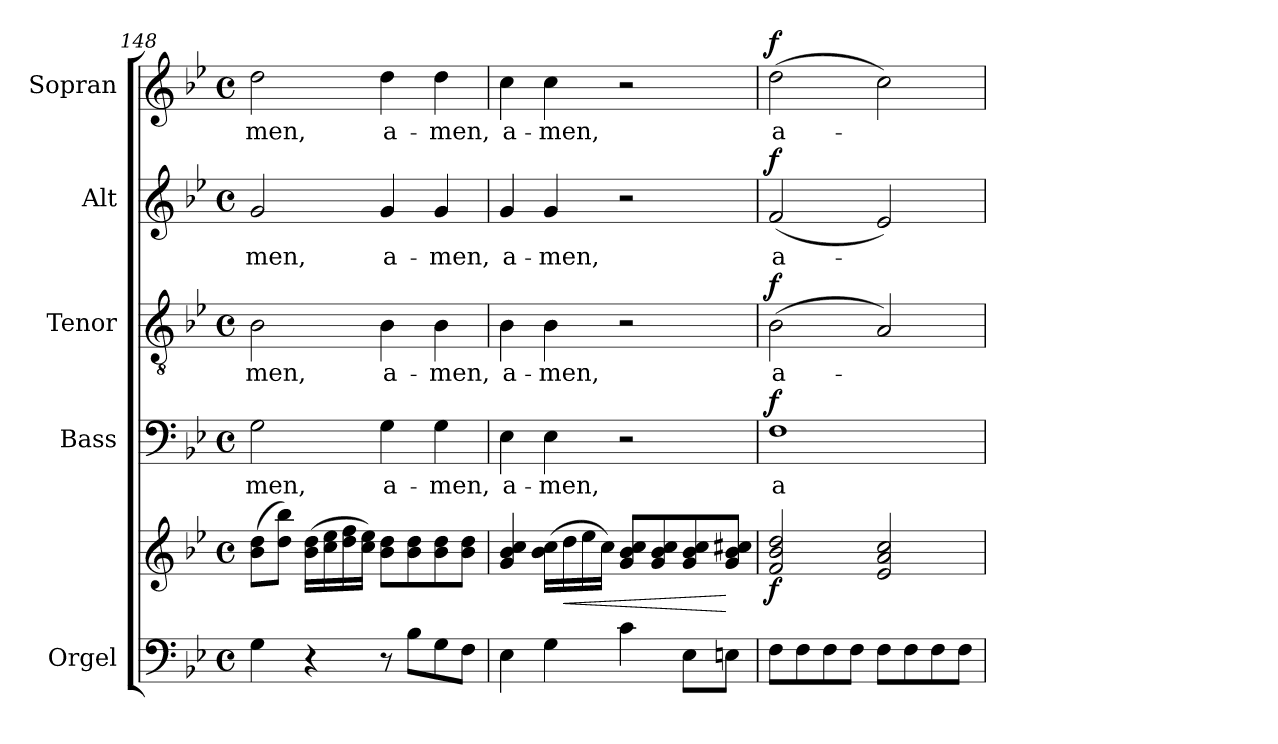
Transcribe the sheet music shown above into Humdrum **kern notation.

**kern	**kern	**dynam	**kern	**text	**dynam	**kern	**text	**dynam	**kern	**text	**dynam	**kern	**text	**dynam
*part5	*part5	*part5	*part4	*part4	*part4	*part3	*part3	*part3	*part2	*part2	*part2	*part1	*part1	*part1
*staff6	*staff5	*staff5/6	*staff4	*staff4	*staff4	*staff3	*staff3	*staff3	*staff2	*staff2	*staff2	*staff1	*staff1	*staff1
*I"Orgel	*	*	*I"Bass	*	*	*I"Tenor	*	*	*I"Alt	*	*	*I"Sopran	*	*
*I'Org.	*	*	*I'B.	*	*	*I'T.	*	*	*I'A.	*	*	*I'S.	*	*
*clefF4	*clefG2	*	*clefF4	*	*	*clefGv2	*	*	*clefG2	*	*	*clefG2	*	*
*k[b-e-]	*k[b-e-]	*	*k[b-e-]	*	*	*k[b-e-]	*	*	*k[b-e-]	*	*	*k[b-e-]	*	*
*B-:	*B-:	*	*B-:	*	*	*B-:	*	*	*B-:	*	*	*B-:	*	*
*M4/4	*M4/4	*	*M4/4	*	*	*M4/4	*	*	*M4/4	*	*	*M4/4	*	*
*met(c)	*met(c)	*	*met(c)	*	*	*met(c)	*	*	*met(c)	*	*	*met(c)	*	*
=148	=148	=148	=148	=148	=148	=148	=148	=148	=148	=148	=148	=148	=148	=148
!	!	!	!	!LO:LY:b	!	!	!LO:LY:b	!	!	!LO:LY:b	!	!	!LO:LY:b	!
4G\	(>8b-\ 8dd\L	.	2G\	-men,	.	2B-\	-men,	.	2g/	-men,	.	2dd\	-men,	.
.	8dd\ 8bb-\J)	.	.	.	.	.	.	.	.	.	.	.	.	.
4r	(>16b-\ 16dd\LL	.	.	.	.	.	.	.	.	.	.	.	.	.
.	16cc\ 16ee-\	.	.	.	.	.	.	.	.	.	.	.	.	.
.	16dd\ 16ff\	.	.	.	.	.	.	.	.	.	.	.	.	.
.	16cc\ 16ee-\JJ)	.	.	.	.	.	.	.	.	.	.	.	.	.
!	!	!	!	!LO:LY:b	!	!	!LO:LY:b	!	!	!LO:LY:b	!	!	!LO:LY:b	!
8r	8b-\ 8dd\L	.	4G\	a-	.	4B-\	a-	.	4g/	a-	.	4dd\	a-	.
8B-\L	8b-\ 8dd\	.	.	.	.	.	.	.	.	.	.	.	.	.
!	!	!	!	!LO:LY:b	!	!	!LO:LY:b	!	!	!LO:LY:b	!	!	!LO:LY:b	!
8G\	8b-\ 8dd\	.	4G\	-men,	.	4B-\	-men,	.	4g/	-men,	.	4dd\	-men,	.
8F\J	8b-\ 8dd\J	.	.	.	.	.	.	.	.	.	.	.	.	.
!!LO:PB:g=z
=149	=149	=149	=149	=149	=149	=149	=149	=149	=149	=149	=149	=149	=149	=149
!	!	!	!	!LO:LY:b	!	!	!LO:LY:b	!	!	!LO:LY:b	!	!	!LO:LY:b	!
4E-\	4g/ 4b-/ 4cc/	.	4E-\	a-	.	4B-\	a-	.	4g/	a-	.	4cc\	a-	.
!	!	!	!	!LO:LY:b	!	!	!LO:LY:b	!	!	!LO:LY:b	!	!	!LO:LY:b	!
4G\	(>16b-\ 16cc\LL	.	4E-\	-men,	.	4B-\	-men,	.	4g/	-men,	.	4cc\	-men,	.
!	!	!LO:HP:b	!	!	!	!	!	!	!	!	!	!	!	!
.	16dd\	<	.	.	.	.	.	.	.	.	.	.	.	.
.	16ee-\	.	.	.	.	.	.	.	.	.	.	.	.	.
.	16cc\JJ)	.	.	.	.	.	.	.	.	.	.	.	.	.
4c\	8g/ 8b-/ 8cc/L	.	2r	.	.	2r	.	.	2r	.	.	2r	.	.
.	8g/ 8b-/ 8cc/	.	.	.	.	.	.	.	.	.	.	.	.	.
8E-\L	8g/ 8b-/ 8cc/	.	.	.	.	.	.	.	.	.	.	.	.	.
8En\J	8g/ 8b-/ 8cc#X/J	[	.	.	.	.	.	.	.	.	.	.	.	.
=150	=150	=150	=150	=150	=150	=150	=150	=150	=150	=150	=150	=150	=150	=150
!	!	!LO:DY:b	!	!LO:LY:b	!LO:DY:a	!	!LO:LY:b	!LO:DY:a	!	!LO:LY:b	!LO:DY:a	!	!LO:LY:b	!LO:DY:a
8F\L	2f/ 2b-/ 2dd/	f	1F	a-	f	(>2B-\	a-	f	(<2f/	a-	f	(>2dd\	a-	f
8F\	.	.	.	.	.	.	.	.	.	.	.	.	.	.
8F\	.	.	.	.	.	.	.	.	.	.	.	.	.	.
8F\J	.	.	.	.	.	.	.	.	.	.	.	.	.	.
8F\L	2e-/ 2a/ 2cc/	.	.	.	.	2A/)	.	.	2e-/)	.	.	2cc\)	.	.
8F\	.	.	.	.	.	.	.	.	.	.	.	.	.	.
8F\	.	.	.	.	.	.	.	.	.	.	.	.	.	.
8F\J	.	.	.	.	.	.	.	.	.	.	.	.	.	.
=	=	=	=	=	=	=	=	=	=	=	=	=	=	=
*-	*-	*-	*-	*-	*-	*-	*-	*-	*-	*-	*-	*-	*-	*-
